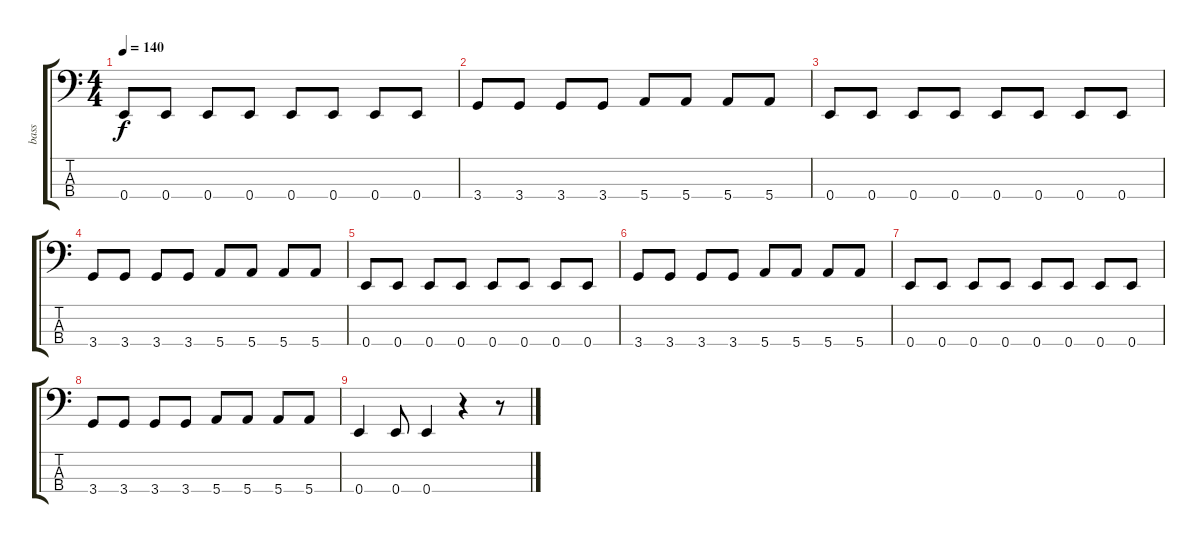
\track ("bass" "bass") {instrument electricbassfinger}
\staff {score tabs}
\tuning (G2 D2 A1 E1) {hide}
\ts (4 4)
\tempo 140
\clef f4
\ks c
0.4.8{dy f} 0.4.8 0.4.8 0.4.8 0.4.8 0.4.8 0.4.8 0.4.8 |
3.4.8 3.4.8 3.4.8 3.4.8 5.4.8 5.4.8 5.4.8 5.4.8 |
0.4.8 0.4.8 0.4.8 0.4.8 0.4.8 0.4.8 0.4.8 0.4.8 |
3.4.8 3.4.8 3.4.8 3.4.8 5.4.8 5.4.8 5.4.8 5.4.8 |
0.4.8 0.4.8 0.4.8 0.4.8 0.4.8 0.4.8 0.4.8 0.4.8 |
3.4.8 3.4.8 3.4.8 3.4.8 5.4.8 5.4.8 5.4.8 5.4.8 |
0.4.8 0.4.8 0.4.8 0.4.8 0.4.8 0.4.8 0.4.8 0.4.8 |
3.4.8 3.4.8 3.4.8 3.4.8 5.4.8 5.4.8 5.4.8 5.4.8 |
0.4.4 0.4.8 0.4.4 r.4 r.8
